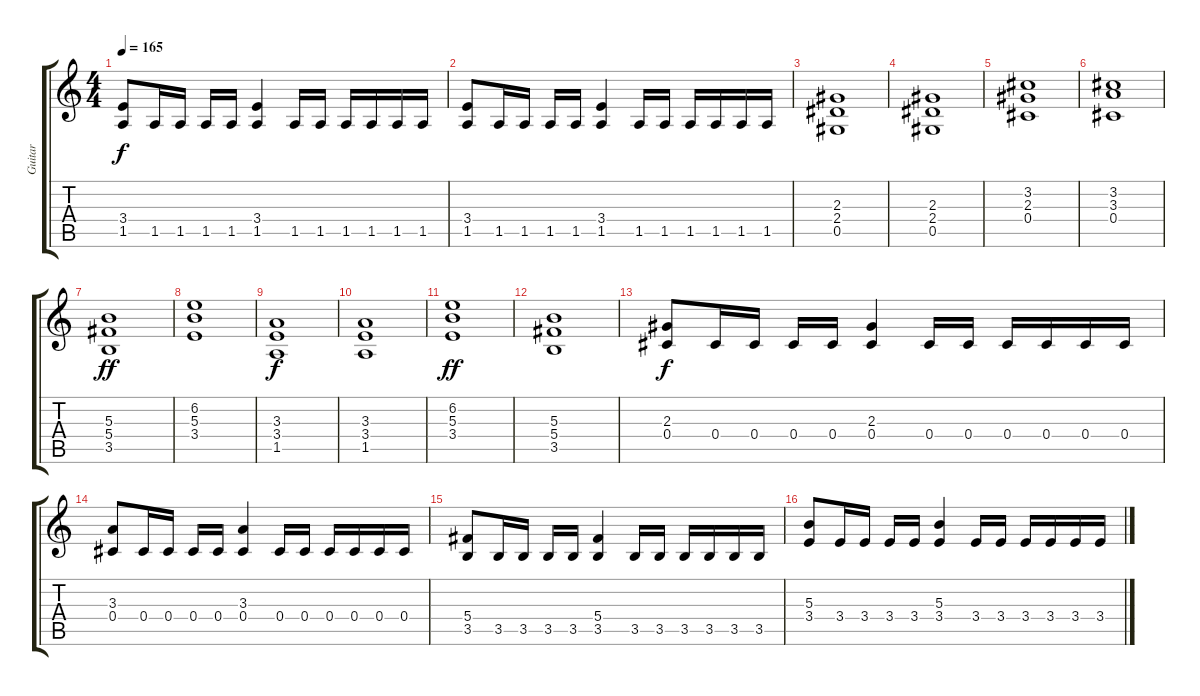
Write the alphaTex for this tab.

\track ("Guitar " "Guitar ") {instrument acousticguitarsteel}
\staff {score tabs}
\tuning (Eb4 Bb3 Gb3 Db3 Ab2 Eb2) {hide}
\ts (4 4)
\tempo 165
\clef g2
\ks c
(3.4 1.5).8{dy f} 1.5.16 1.5.16 1.5.16 1.5.16 (3.4 1.5).4 1.5.16 1.5.16 1.5.16 1.5.16 1.5.16 1.5.16 |
(3.4 1.5).8 1.5.16 1.5.16 1.5.16 1.5.16 (3.4 1.5).4 1.5.16 1.5.16 1.5.16 1.5.16 1.5.16 1.5.16 |
(2.3 2.4 0.5).1 |
(2.3 2.4 0.5).1 |
(3.2 2.3 0.4).1{volume 16 balance 8} |
(3.2 3.3 0.4).1 |
(5.3 5.4 3.5).1{dy ff} |
(6.2 5.3 3.4).1 |
(3.3 3.4 1.5).1{dy f} |
(3.3 3.4 1.5).1 |
(6.2 5.3 3.4).1{dy ff} |
(5.3 5.4 3.5).1 |
(2.3 0.4).8{dy f} 0.4.16 0.4.16 0.4.16 0.4.16 (2.3 0.4).4 0.4.16 0.4.16 0.4.16 0.4.16 0.4.16 0.4.16 |
(3.3 0.4).8 0.4.16 0.4.16 0.4.16 0.4.16 (3.3 0.4).4 0.4.16 0.4.16 0.4.16 0.4.16 0.4.16 0.4.16 |
(5.4 3.5).8 3.5.16 3.5.16 3.5.16 3.5.16 (5.4 3.5).4 3.5.16 3.5.16 3.5.16 3.5.16 3.5.16 3.5.16 |
(5.3 3.4).8 3.4.16 3.4.16 3.4.16 3.4.16 (5.3 3.4).4 3.4.16 3.4.16 3.4.16 3.4.16 3.4.16 3.4.16
